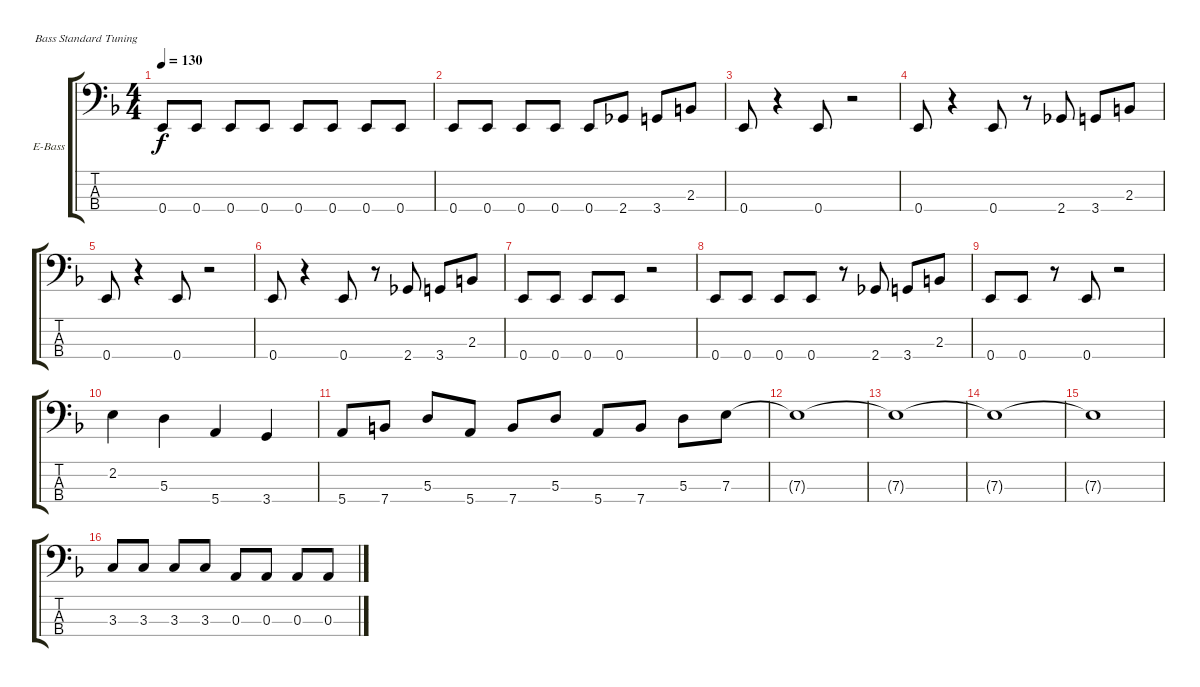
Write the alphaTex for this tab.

\bracketExtendMode groupsimilarinstruments
\firstSystemTrackNameOrientation horizontal
\otherSystemsTrackNameOrientation horizontal
\track ("Алексей Харьков" "E-Bass") {instrument electricbasspick}
\staff {score tabs}
\tuning (G2 D2 A1 E1)
\ts (4 4)
\tempo 130
\clef f4
\ks f
0.4.8{dy f} 0.4.8 0.4.8 0.4.8 0.4.8 0.4.8 0.4.8 0.4.8 |
0.4.8 0.4.8 0.4.8 0.4.8 0.4.8 2.4.8 3.4.8 2.3.8 |
0.4.8 r.4 0.4.8 r.2 |
0.4.8 r.4 0.4.8 r.8 2.4.8 3.4.8 2.3.8 |
0.4.8 r.4 0.4.8 r.2 |
0.4.8 r.4 0.4.8 r.8 2.4.8 3.4.8 2.3.8 |
0.4.8 0.4.8 0.4.8 0.4.8 r.2 |
0.4.8 0.4.8 0.4.8 0.4.8 r.8 2.4.8 3.4.8 2.3.8 |
0.4.8 0.4.8 r.8 0.4.8 r.2 |
2.2.4 5.3.4 5.4.4 3.4.4 |
5.4.8 7.4.8 5.3.8 5.4.8 7.4.8 5.3.8 5.4.8 7.4.8 5.3.8 7.3.8 |
7.3{t}.1 |
7.3{t}.1 |
7.3{t}.1 |
7.3{t}.1 |
3.3.8 3.3.8 3.3.8 3.3.8 0.3.8 0.3.8 0.3.8 0.3.8
